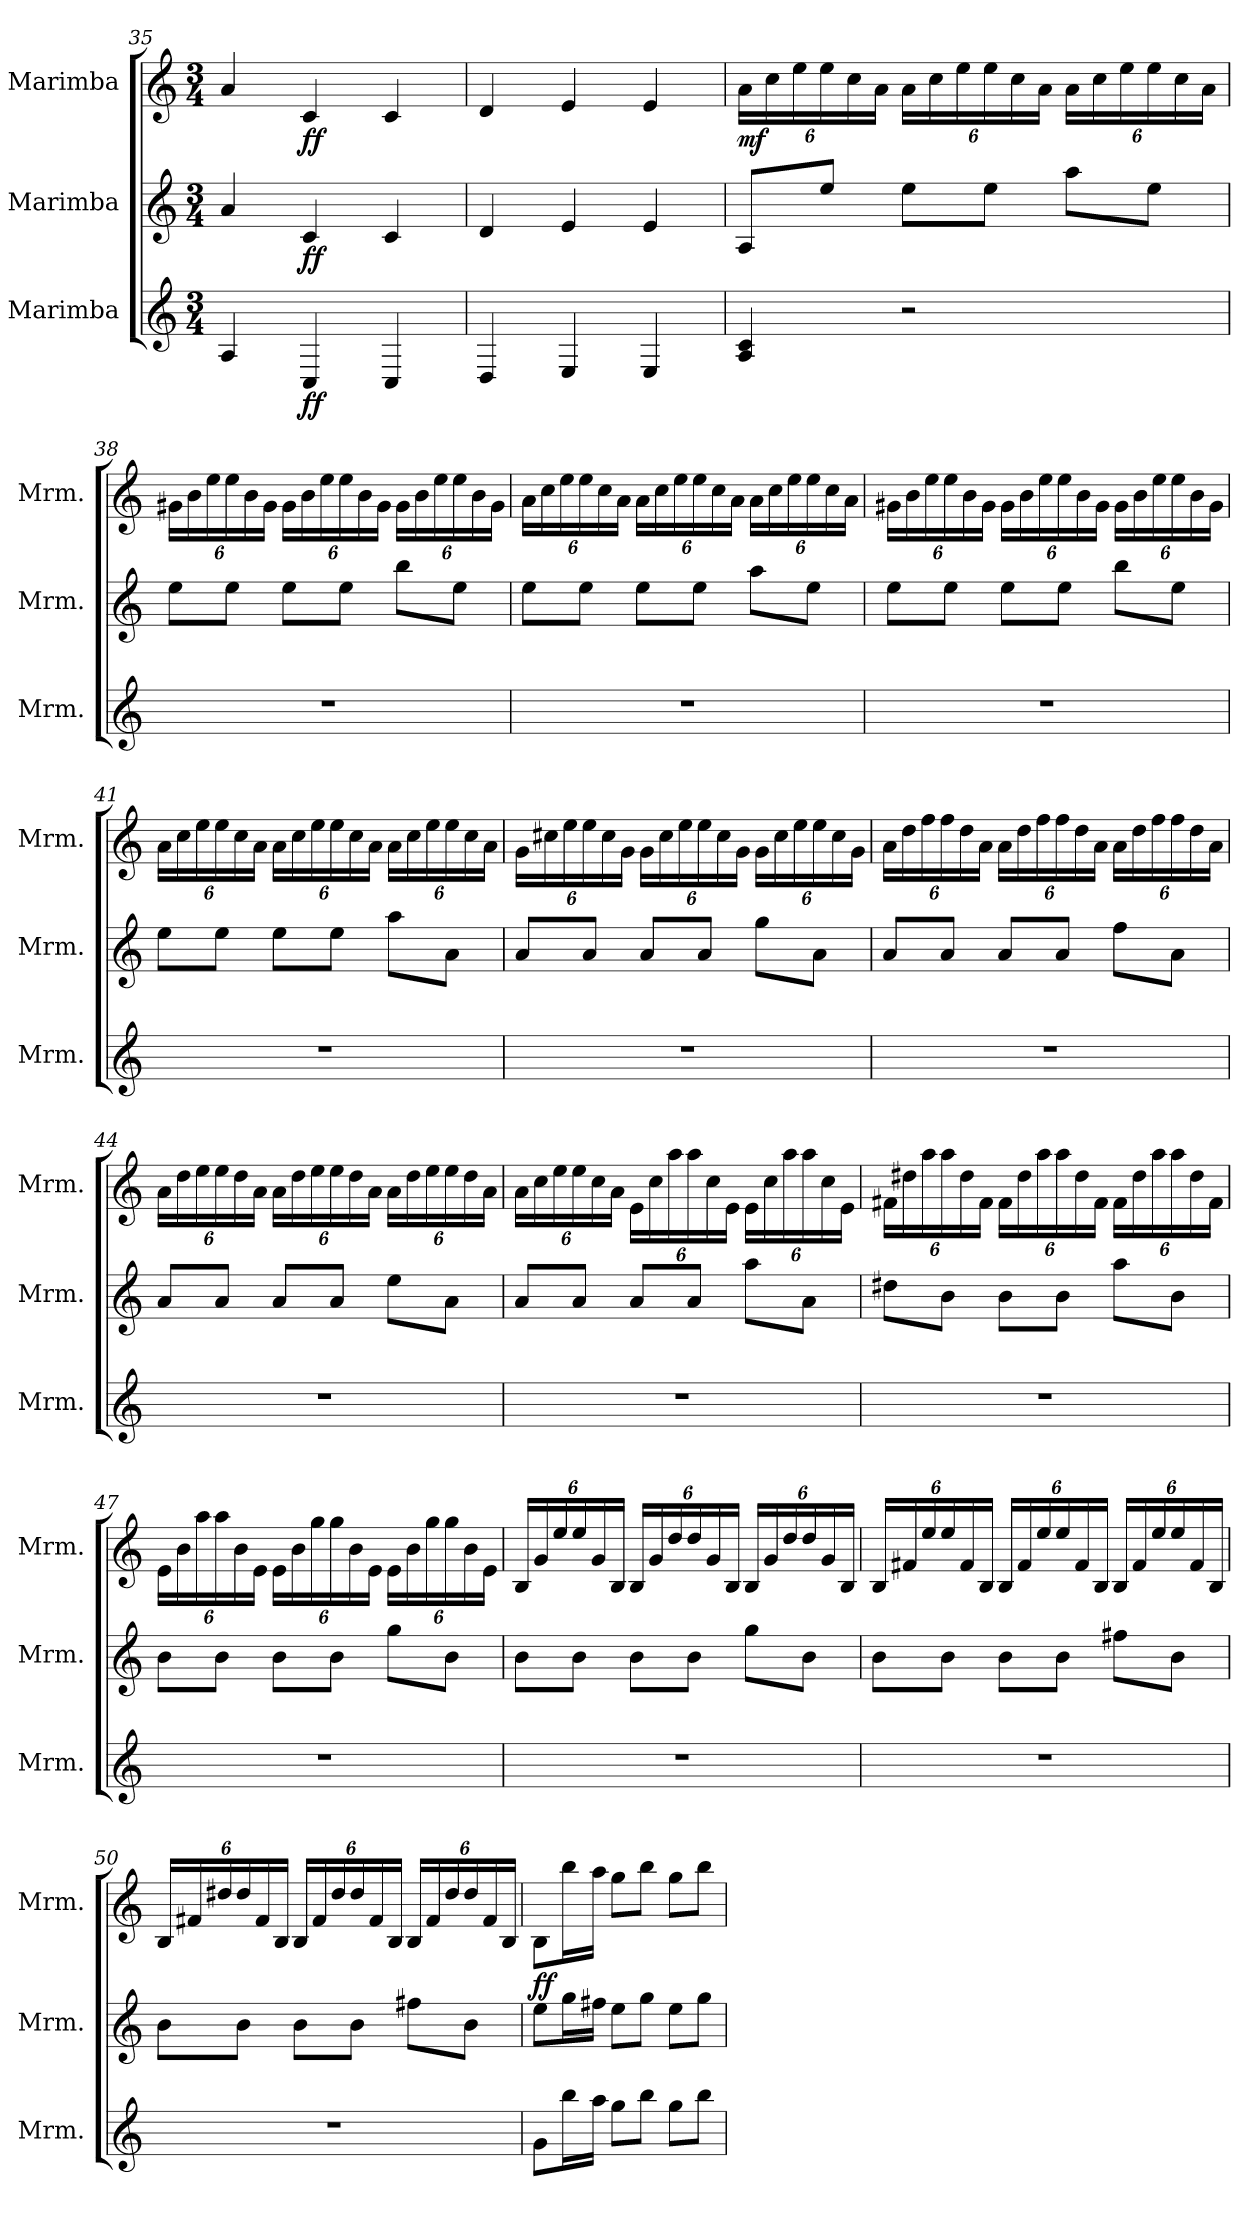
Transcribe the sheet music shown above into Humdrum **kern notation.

**kern	**dynam	**kern	**dynam	**kern	**dynam
*part3	*part3	*part2	*part2	*part1	*part1
*staff3	*staff3	*staff2	*staff2	*staff1	*staff1
*I"Marimba	*	*I"Marimba	*	*I"Marimba	*
*I'Mrm.	*	*I'Mrm.	*	*I'Mrm.	*
*clefG2	*	*clefG2	*	*clefG2	*
*k[]	*	*k[]	*	*k[]	*
*M3/4	*	*M3/4	*	*M3/4	*
=35	=35	=35	=35	=35	=35
4A/	.	4a/	.	4a/	.
!	!LO:DY:b	!	!LO:DY:b	!	!LO:DY:b
4C/	ff	4c/	ff	4c/	ff
4C/	.	4c/	.	4c/	.
!!LO:LB:g=z
=36	=36	=36	=36	=36	=36
4D/	.	4d/	.	4d/	.
4E/	.	4e/	.	4e/	.
4E/	.	4e/	.	4e/	.
=37	=37	=37	=37	=37	=37
*	*	*	*	*Xbrackettup	*
!	!	!	!	!	!LO:DY:b
4A/ 4c/	.	8A/L	.	24a\LL	mf
.	.	.	.	24cc\	.
.	.	.	.	24ee\	.
.	.	8ee/J	.	24ee\	.
.	.	.	.	24cc\	.
.	.	.	.	24a\JJ	.
2r	.	8ee\L	.	24a\LL	.
.	.	.	.	24cc\	.
.	.	.	.	24ee\	.
.	.	8ee\J	.	24ee\	.
.	.	.	.	24cc\	.
.	.	.	.	24a\JJ	.
.	.	8aa\L	.	24a\LL	.
.	.	.	.	24cc\	.
.	.	.	.	24ee\	.
.	.	8ee\J	.	24ee\	.
.	.	.	.	24cc\	.
.	.	.	.	24a\JJ	.
=38	=38	=38	=38	=38	=38
2.r	.	8ee\L	.	24g#X\LL	.
.	.	.	.	24b\	.
.	.	.	.	24ee\	.
.	.	8ee\J	.	24ee\	.
.	.	.	.	24b\	.
.	.	.	.	24g#\JJ	.
.	.	8ee\L	.	24g#\LL	.
.	.	.	.	24b\	.
.	.	.	.	24ee\	.
.	.	8ee\J	.	24ee\	.
.	.	.	.	24b\	.
.	.	.	.	24g#\JJ	.
.	.	8bb\L	.	24g#\LL	.
.	.	.	.	24b\	.
.	.	.	.	24ee\	.
.	.	8ee\J	.	24ee\	.
.	.	.	.	24b\	.
.	.	.	.	24g#\JJ	.
!!LO:LB:g=z
=39	=39	=39	=39	=39	=39
2.r	.	8ee\L	.	24a\LL	.
.	.	.	.	24cc\	.
.	.	.	.	24ee\	.
.	.	8ee\J	.	24ee\	.
.	.	.	.	24cc\	.
.	.	.	.	24a\JJ	.
.	.	8ee\L	.	24a\LL	.
.	.	.	.	24cc\	.
.	.	.	.	24ee\	.
.	.	8ee\J	.	24ee\	.
.	.	.	.	24cc\	.
.	.	.	.	24a\JJ	.
.	.	8aa\L	.	24a\LL	.
.	.	.	.	24cc\	.
.	.	.	.	24ee\	.
.	.	8ee\J	.	24ee\	.
.	.	.	.	24cc\	.
.	.	.	.	24a\JJ	.
=40	=40	=40	=40	=40	=40
2.r	.	8ee\L	.	24g#X\LL	.
.	.	.	.	24b\	.
.	.	.	.	24ee\	.
.	.	8ee\J	.	24ee\	.
.	.	.	.	24b\	.
.	.	.	.	24g#\JJ	.
.	.	8ee\L	.	24g#\LL	.
.	.	.	.	24b\	.
.	.	.	.	24ee\	.
.	.	8ee\J	.	24ee\	.
.	.	.	.	24b\	.
.	.	.	.	24g#\JJ	.
.	.	8bb\L	.	24g#\LL	.
.	.	.	.	24b\	.
.	.	.	.	24ee\	.
.	.	8ee\J	.	24ee\	.
.	.	.	.	24b\	.
.	.	.	.	24g#\JJ	.
!!LO:PB:g=z
=41	=41	=41	=41	=41	=41
2.r	.	8ee\L	.	24a\LL	.
.	.	.	.	24cc\	.
.	.	.	.	24ee\	.
.	.	8ee\J	.	24ee\	.
.	.	.	.	24cc\	.
.	.	.	.	24a\JJ	.
.	.	8ee\L	.	24a\LL	.
.	.	.	.	24cc\	.
.	.	.	.	24ee\	.
.	.	8ee\J	.	24ee\	.
.	.	.	.	24cc\	.
.	.	.	.	24a\JJ	.
.	.	8aa\L	.	24a\LL	.
.	.	.	.	24cc\	.
.	.	.	.	24ee\	.
.	.	8a\J	.	24ee\	.
.	.	.	.	24cc\	.
.	.	.	.	24a\JJ	.
=42	=42	=42	=42	=42	=42
2.r	.	8a/L	.	24g\LL	.
.	.	.	.	24cc#X\	.
.	.	.	.	24ee\	.
.	.	8a/J	.	24ee\	.
.	.	.	.	24cc#\	.
.	.	.	.	24g\JJ	.
.	.	8a/L	.	24g\LL	.
.	.	.	.	24cc#\	.
.	.	.	.	24ee\	.
.	.	8a/J	.	24ee\	.
.	.	.	.	24cc#\	.
.	.	.	.	24g\JJ	.
.	.	8gg\L	.	24g\LL	.
.	.	.	.	24cc#\	.
.	.	.	.	24ee\	.
.	.	8a\J	.	24ee\	.
.	.	.	.	24cc#\	.
.	.	.	.	24g\JJ	.
!!LO:LB:g=z
=43	=43	=43	=43	=43	=43
2.r	.	8a/L	.	24a\LL	.
.	.	.	.	24dd\	.
.	.	.	.	24ff\	.
.	.	8a/J	.	24ff\	.
.	.	.	.	24dd\	.
.	.	.	.	24a\JJ	.
.	.	8a/L	.	24a\LL	.
.	.	.	.	24dd\	.
.	.	.	.	24ff\	.
.	.	8a/J	.	24ff\	.
.	.	.	.	24dd\	.
.	.	.	.	24a\JJ	.
.	.	8ff\L	.	24a\LL	.
.	.	.	.	24dd\	.
.	.	.	.	24ff\	.
.	.	8a\J	.	24ff\	.
.	.	.	.	24dd\	.
.	.	.	.	24a\JJ	.
=44	=44	=44	=44	=44	=44
2.r	.	8a/L	.	24a\LL	.
.	.	.	.	24dd\	.
.	.	.	.	24ee\	.
.	.	8a/J	.	24ee\	.
.	.	.	.	24dd\	.
.	.	.	.	24a\JJ	.
.	.	8a/L	.	24a\LL	.
.	.	.	.	24dd\	.
.	.	.	.	24ee\	.
.	.	8a/J	.	24ee\	.
.	.	.	.	24dd\	.
.	.	.	.	24a\JJ	.
.	.	8ee\L	.	24a\LL	.
.	.	.	.	24dd\	.
.	.	.	.	24ee\	.
.	.	8a\J	.	24ee\	.
.	.	.	.	24dd\	.
.	.	.	.	24a\JJ	.
!!LO:LB:g=z
=45	=45	=45	=45	=45	=45
2.r	.	8a/L	.	24a\LL	.
.	.	.	.	24cc\	.
.	.	.	.	24ee\	.
.	.	8a/J	.	24ee\	.
.	.	.	.	24cc\	.
.	.	.	.	24a\JJ	.
.	.	8a/L	.	24e\LL	.
.	.	.	.	24cc\	.
.	.	.	.	24aa\	.
.	.	8a/J	.	24aa\	.
.	.	.	.	24cc\	.
.	.	.	.	24e\JJ	.
.	.	8aa\L	.	24e\LL	.
.	.	.	.	24cc\	.
.	.	.	.	24aa\	.
.	.	8a\J	.	24aa\	.
.	.	.	.	24cc\	.
.	.	.	.	24e\JJ	.
=46	=46	=46	=46	=46	=46
2.r	.	8dd#X\L	.	24f#X\LL	.
.	.	.	.	24dd#X\	.
.	.	.	.	24aa\	.
.	.	8b\J	.	24aa\	.
.	.	.	.	24dd#\	.
.	.	.	.	24f#\JJ	.
.	.	8b\L	.	24f#\LL	.
.	.	.	.	24dd#\	.
.	.	.	.	24aa\	.
.	.	8b\J	.	24aa\	.
.	.	.	.	24dd#\	.
.	.	.	.	24f#\JJ	.
.	.	8aa\L	.	24f#\LL	.
.	.	.	.	24dd#\	.
.	.	.	.	24aa\	.
.	.	8b\J	.	24aa\	.
.	.	.	.	24dd#\	.
.	.	.	.	24f#\JJ	.
!!LO:LB:g=z
=47	=47	=47	=47	=47	=47
2.r	.	8b\L	.	24e\LL	.
.	.	.	.	24b\	.
.	.	.	.	24aa\	.
.	.	8b\J	.	24aa\	.
.	.	.	.	24b\	.
.	.	.	.	24e\JJ	.
.	.	8b\L	.	24e\LL	.
.	.	.	.	24b\	.
.	.	.	.	24gg\	.
.	.	8b\J	.	24gg\	.
.	.	.	.	24b\	.
.	.	.	.	24e\JJ	.
.	.	8gg\L	.	24e\LL	.
.	.	.	.	24b\	.
.	.	.	.	24gg\	.
.	.	8b\J	.	24gg\	.
.	.	.	.	24b\	.
.	.	.	.	24e\JJ	.
=48	=48	=48	=48	=48	=48
2.r	.	8b\L	.	24B/LL	.
.	.	.	.	24g/	.
.	.	.	.	24ee/	.
.	.	8b\J	.	24ee/	.
.	.	.	.	24g/	.
.	.	.	.	24B/JJ	.
.	.	8b\L	.	24B/LL	.
.	.	.	.	24g/	.
.	.	.	.	24dd/	.
.	.	8b\J	.	24dd/	.
.	.	.	.	24g/	.
.	.	.	.	24B/JJ	.
.	.	8gg\L	.	24B/LL	.
.	.	.	.	24g/	.
.	.	.	.	24dd/	.
.	.	8b\J	.	24dd/	.
.	.	.	.	24g/	.
.	.	.	.	24B/JJ	.
!!LO:PB:g=z
=49	=49	=49	=49	=49	=49
2.r	.	8b\L	.	24B/LL	.
.	.	.	.	24f#X/	.
.	.	.	.	24ee/	.
.	.	8b\J	.	24ee/	.
.	.	.	.	24f#/	.
.	.	.	.	24B/JJ	.
.	.	8b\L	.	24B/LL	.
.	.	.	.	24f#/	.
.	.	.	.	24ee/	.
.	.	8b\J	.	24ee/	.
.	.	.	.	24f#/	.
.	.	.	.	24B/JJ	.
.	.	8ff#X\L	.	24B/LL	.
.	.	.	.	24f#/	.
.	.	.	.	24ee/	.
.	.	8b\J	.	24ee/	.
.	.	.	.	24f#/	.
.	.	.	.	24B/JJ	.
=50	=50	=50	=50	=50	=50
2.r	.	8b\L	.	24B/LL	.
.	.	.	.	24f#X/	.
.	.	.	.	24dd#X/	.
.	.	8b\J	.	24dd#/	.
.	.	.	.	24f#/	.
.	.	.	.	24B/JJ	.
.	.	8b\L	.	24B/LL	.
.	.	.	.	24f#/	.
.	.	.	.	24dd#/	.
.	.	8b\J	.	24dd#/	.
.	.	.	.	24f#/	.
.	.	.	.	24B/JJ	.
.	.	8ff#X\L	.	24B/LL	.
.	.	.	.	24f#/	.
.	.	.	.	24dd#/	.
.	.	8b\J	.	24dd#/	.
.	.	.	.	24f#/	.
.	.	.	.	24B/JJ	.
=51	=51	=51	=51	=51	=51
!	!	!	!	!	!LO:DY:b
8g\L	.	8ee\L	.	8B\L	ff
16bb\L	.	16gg\L	.	16bb\L	.
16aa\JJ	.	16ff#X\JJ	.	16aa\JJ	.
8gg\L	.	8ee\L	.	8gg\L	.
8bb\J	.	8gg\J	.	8bb\J	.
8gg\L	.	8ee\L	.	8gg\L	.
8bb\J	.	8gg\J	.	8bb\J	.
=	=	=	=	=	=
*-	*-	*-	*-	*-	*-
